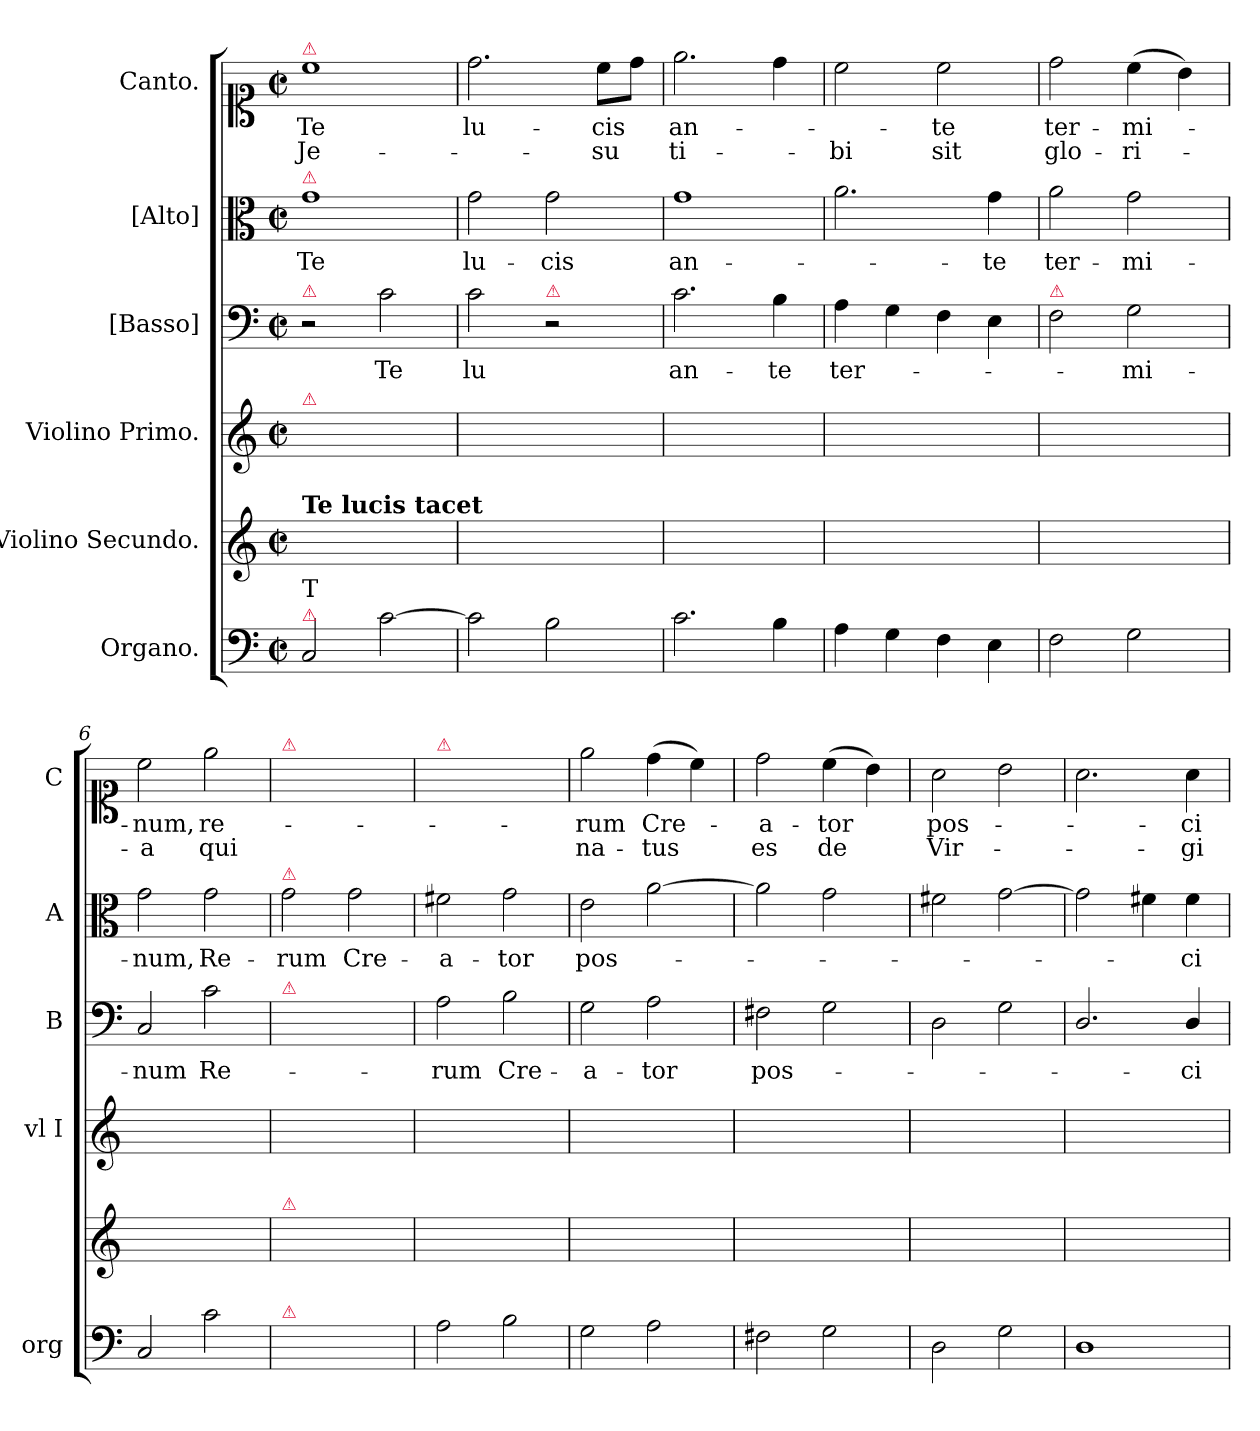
**kern	**kern	**kern	**kern	**text	**kern	**text	**kern	**text	**text
*part6	*part5	*part4	*part3	*part3	*part2	*part2	*part1	*part1	*part1
*staff6	*staff5	*staff4	*staff3	*staff3	*staff2	*staff2	*staff1	*staff1	*staff1
*I"Organo.	*I"Violino Secundo.	*I"Violino Primo.	*I"[Basso]	*	*I"[Alto]	*	*I"Canto.	*	*
*I'org	*	*I'vl I	*I'B	*	*I'A	*	*I'C	*	*
*clefF4	*clefG2	*clefG2	*clefF4	*	*clefC3	*	*clefC1	*	*
*k[]	*k[]	*k[]	*k[]	*	*k[]	*	*k[]	*	*
*C:	*C:	*C:	*C:	*	*C:	*	*C:	*	*
*M2/2	*M2/2	*M2/2	*M2/2	*	*M2/2	*	*M2/2	*	*
*met(c|)	*met(c|)	*met(c|)	*met(c|)	*	*met(c|)	*	*met(c|)	*	*
=1	=1	=1	=1	=1	=1	=1	=1	=1	=1
!	!	!	!	!	!	!	!LO:TX:a:color=crimson:t=⚠	!	!
!	!	!	!	!	!LO:TX:a:color=crimson:t=⚠	!	!	!	!
!	!	!	!LO:TX:a:color=crimson:t=⚠	!	!	!	!	!	!
!	!	!LO:TX:a:color=crimson:t=⚠	!	!	!	!	!	!	!
!	!LO:TX:a:B:t=Te lucis tacet	!	!	!	!	!	!	!	!
!LO:TX:a:color=crimson:t=⚠	!	!	!	!	!	!	!	!	!
!LO:TX:a:t=T	!	!	!	!	!	!	!	!	!
2C/	1ryy	1ryy	2r	.	1g	Te	1cc	Te	Je-
[2c\	.	.	2c\	Te	.	.	.	.	.
=2	=2	=2	=2	=2	=2	=2	=2	=2	=2
2c\]	1ryy	1ryy	2c\	lu	2g\	lu-	2.dd\	lu-	.
!	!	!	!LO:TX:a:color=crimson:t=⚠	!	!	!	!	!	!
2B\	.	.	2r	.	2g\	-cis	.	.	.
.	.	.	.	.	.	.	8cc\L	-cis	-su
.	.	.	.	.	.	.	8dd\J	.	.
=3	=3	=3	=3	=3	=3	=3	=3	=3	=3
2.c\	1ryy	1ryy	2.c\	an-	1g	an-	2.ee\	an-	ti-
4B\	.	.	4B\	-te	.	.	4dd\	.	.
=4	=4	=4	=4	=4	=4	=4	=4	=4	=4
4A\	1ryy	1ryy	4A\	ter-	2.a\	.	2cc\	.	-bi
4G\	.	.	4G\	.	.	.	.	.	.
4F\	.	.	4F\	.	.	.	2cc\	-te	sit
4E\	.	.	4E\	.	4g\	-te	.	.	.
=5	=5	=5	=5	=5	=5	=5	=5	=5	=5
!	!	!	!LO:TX:a:color=crimson:t=⚠	!	!	!	!	!	!
2F\	1ryy	1ryy	2F\	.	2a\	ter-	2dd\	ter-	glo-
2G\	.	.	2G\	-mi-	2g\	-mi-	(4cc\	-mi-	-ri-
.	.	.	.	.	.	.	4b\)	.	.
=6	=6	=6	=6	=6	=6	=6	=6	=6	=6
2C/	1ryy	1ryy	2C/	-num	2g\	-num,	2cc\	-num,	-a
2c\	.	.	2c\	Re-	2g\	Re-	2ee\	re-	qui
=7	=7	=7	=7	=7	=7	=7	=7	=7	=7
!	!	!	!	!	!	!	!LO:TX:a:color=crimson:t=⚠	!	!
!	!	!	!	!	!LO:TX:a:color=crimson:t=⚠	!	!	!	!
!	!	!	!LO:TX:a:color=crimson:t=⚠	!	!	!	!	!	!
!	!LO:TX:a:color=crimson:t=⚠	!	!	!	!	!	!	!	!
!LO:TX:a:color=crimson:t=⚠	!	!	!	!	!	!	!	!	!
1ryy	1ryy	1ryy	1ryy	.	2g\	-rum	1ryy	.	.
.	.	.	.	.	2g\	Cre-	.	.	.
=8	=8	=8	=8	=8	=8	=8	=8	=8	=8
!	!	!	!	!	!	!	!LO:TX:a:color=crimson:t=⚠	!	!
2A\	1ryy	1ryy	2A\	-rum	2f#X\	-a-	1ryy	.	.
2B\	.	.	2B\	Cre-	2g\	-tor	.	.	.
=9	=9	=9	=9	=9	=9	=9	=9	=9	=9
2G\	1ryy	1ryy	2G\	-a-	2e\	pos-	2ee\	-rum	na-
2A\	.	.	2A\	-tor	[2a\	.	(4dd\	Cre-	-tus
.	.	.	.	.	.	.	4cc\)	.	.
=10	=10	=10	=10	=10	=10	=10	=10	=10	=10
2F#X\	1ryy	1ryy	2F#X\	pos-	2a\]	.	2dd\	a-	es
2G\	.	.	2G\	.	2g\	.	(4cc\	-tor	de
.	.	.	.	.	.	.	4b\)	.	.
=11	=11	=11	=11	=11	=11	=11	=11	=11	=11
2D\	1ryy	1ryy	2D\	.	2f#X\	.	2a\	pos-	Vir-
2G\	.	.	2G\	.	[2g\	.	2b\	.	.
=12	=12	=12	=12	=12	=12	=12	=12	=12	=12
1D	1ryy	1ryy	2.D/	.	2g\]	.	2.a\	.	.
.	.	.	.	.	4f#X\	.	.	.	.
.	.	.	4D/	-ci-	4f#\	-ci-	4a\	-ci-	-gi-
=	=	=	=	=	=	=	=	=	=
*-	*-	*-	*-	*-	*-	*-	*-	*-	*-
